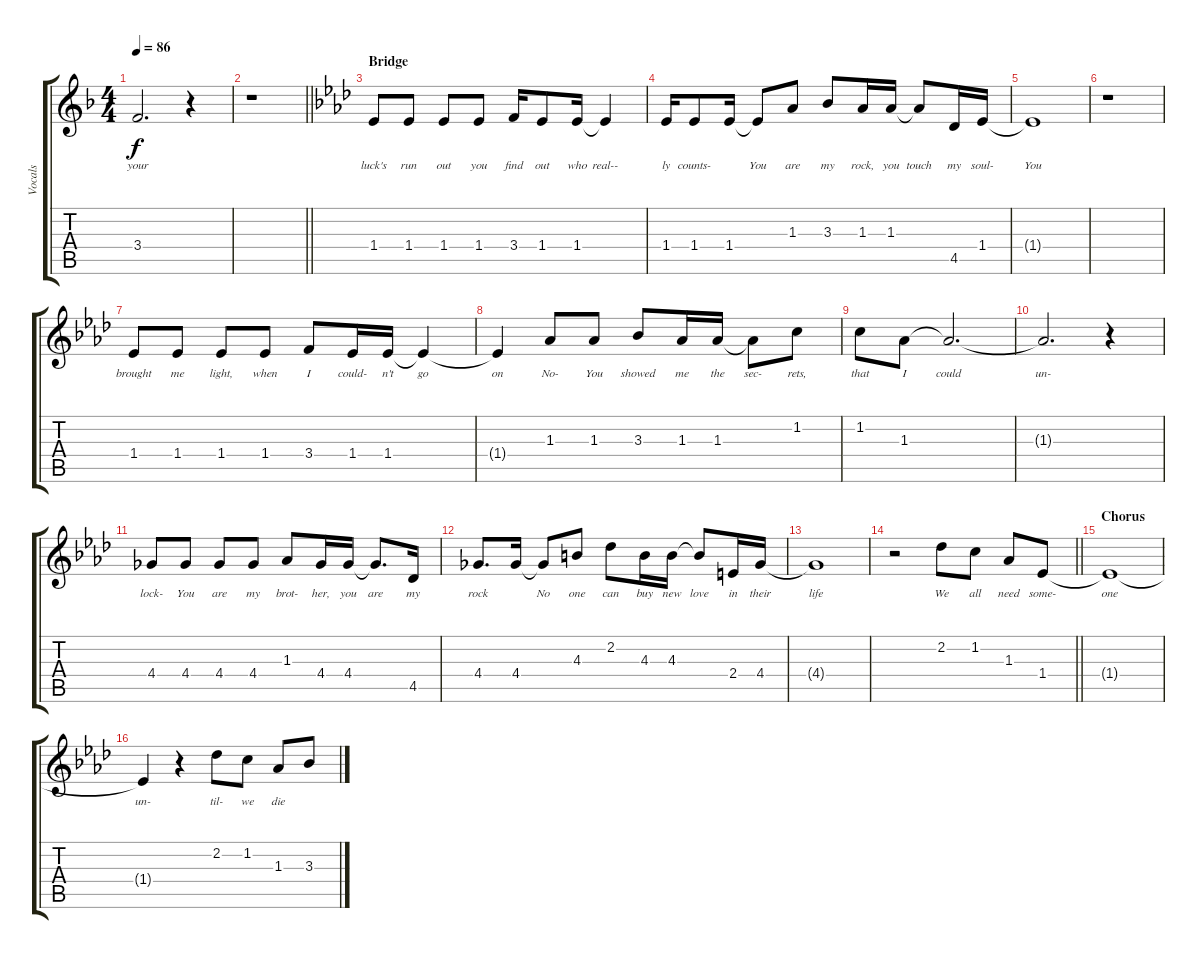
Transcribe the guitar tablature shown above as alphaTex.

\track ("Vocals" "Vocals") {instrument choiraahs}
\staff {score tabs}
\tuning (E5 B4 G4 D4 A3 E3) {hide}
\ts (4 4)
\tempo 86
\clef g2
\ks f
3.4{t}.2{d lyrics (0 "your") lyrics (1 "") lyrics (2 "") lyrics (3 "") lyrics (4 "") dy f} r.4 |
\barLineRight lightlight
r.1 |
\section ("" "Bridge")
\ks ab
1.4.8{lyrics (0 "luck's") lyrics (1 "") lyrics (2 "") lyrics (3 "") lyrics (4 "")} 1.4.8{lyrics (0 "run") lyrics (1 "") lyrics (2 "") lyrics (3 "") lyrics (4 "")} 1.4.8{lyrics (0 "out") lyrics (1 "") lyrics (2 "") lyrics (3 "") lyrics (4 "")} 1.4.8{lyrics (0 "you") lyrics (1 "") lyrics (2 "") lyrics (3 "") lyrics (4 "")} 3.4.16{lyrics (0 "find") lyrics (1 "") lyrics (2 "") lyrics (3 "") lyrics (4 "")} 1.4.8{lyrics (0 "out") lyrics (1 "") lyrics (2 "") lyrics (3 "") lyrics (4 "")} 1.4.16{lyrics (0 "who") lyrics (1 "") lyrics (2 "") lyrics (3 "") lyrics (4 "")} 1.4{t}.4{lyrics (0 "real--") lyrics (1 "") lyrics (2 "") lyrics (3 "") lyrics (4 "")} |
1.4.16{lyrics (0 "ly") lyrics (1 "") lyrics (2 "") lyrics (3 "") lyrics (4 "")} 1.4.8{lyrics (0 "counts-") lyrics (1 "") lyrics (2 "") lyrics (3 "") lyrics (4 "")} 1.4.16{lyrics (0 "") lyrics (1 "") lyrics (2 "") lyrics (3 "") lyrics (4 "")} 1.4{t}.8{lyrics (0 "You") lyrics (1 "") lyrics (2 "") lyrics (3 "") lyrics (4 "")} 1.3.8{lyrics (0 "are") lyrics (1 "") lyrics (2 "") lyrics (3 "") lyrics (4 "")} 3.3.8{lyrics (0 "my") lyrics (1 "") lyrics (2 "") lyrics (3 "") lyrics (4 "")} 1.3.16{lyrics (0 "rock,") lyrics (1 "") lyrics (2 "") lyrics (3 "") lyrics (4 "")} 1.3.16{lyrics (0 "you") lyrics (1 "") lyrics (2 "") lyrics (3 "") lyrics (4 "")} 1.3{t}.8{lyrics (0 "touch") lyrics (1 "") lyrics (2 "") lyrics (3 "") lyrics (4 "")} 4.5.16{lyrics (0 "my") lyrics (1 "") lyrics (2 "") lyrics (3 "") lyrics (4 "")} 1.4.16{lyrics (0 "soul-") lyrics (1 "") lyrics (2 "") lyrics (3 "") lyrics (4 "")} |
1.4{t}.1{lyrics (0 "You") lyrics (1 "") lyrics (2 "") lyrics (3 "") lyrics (4 "")} |
r.1 |
1.4.8{lyrics (0 "brought") lyrics (1 "") lyrics (2 "") lyrics (3 "") lyrics (4 "")} 1.4.8{lyrics (0 "me") lyrics (1 "") lyrics (2 "") lyrics (3 "") lyrics (4 "")} 1.4.8{lyrics (0 "light,") lyrics (1 "") lyrics (2 "") lyrics (3 "") lyrics (4 "")} 1.4.8{lyrics (0 "when") lyrics (1 "") lyrics (2 "") lyrics (3 "") lyrics (4 "")} 3.4.8{lyrics (0 "I") lyrics (1 "") lyrics (2 "") lyrics (3 "") lyrics (4 "")} 1.4.16{lyrics (0 "could-") lyrics (1 "") lyrics (2 "") lyrics (3 "") lyrics (4 "")} 1.4.16{lyrics (0 "n't") lyrics (1 "") lyrics (2 "") lyrics (3 "") lyrics (4 "")} 1.4{t}.4{lyrics (0 "go") lyrics (1 "") lyrics (2 "") lyrics (3 "") lyrics (4 "")} |
1.4{t}.4{lyrics (0 "on") lyrics (1 "") lyrics (2 "") lyrics (3 "") lyrics (4 "")} 1.3.8{lyrics (0 "No-") lyrics (1 "") lyrics (2 "") lyrics (3 "") lyrics (4 "")} 1.3.8{lyrics (0 "You") lyrics (1 "") lyrics (2 "") lyrics (3 "") lyrics (4 "")} 3.3.8{lyrics (0 "showed") lyrics (1 "") lyrics (2 "") lyrics (3 "") lyrics (4 "")} 1.3.16{lyrics (0 "me") lyrics (1 "") lyrics (2 "") lyrics (3 "") lyrics (4 "")} 1.3.16{lyrics (0 "the") lyrics (1 "") lyrics (2 "") lyrics (3 "") lyrics (4 "")} 1.3{t}.8{lyrics (0 "sec-") lyrics (1 "") lyrics (2 "") lyrics (3 "") lyrics (4 "")} 1.2.8{lyrics (0 "rets,") lyrics (1 "") lyrics (2 "") lyrics (3 "") lyrics (4 "")} |
1.2.8{lyrics (0 "that") lyrics (1 "") lyrics (2 "") lyrics (3 "") lyrics (4 "")} 1.3.8{lyrics (0 "I") lyrics (1 "") lyrics (2 "") lyrics (3 "") lyrics (4 "")} 1.3{t}.2{d lyrics (0 "could") lyrics (1 "") lyrics (2 "") lyrics (3 "") lyrics (4 "")} |
1.3{t}.2{d lyrics (0 "un-") lyrics (1 "") lyrics (2 "") lyrics (3 "") lyrics (4 "")} r.4 |
4.4.8{lyrics (0 "lock-") lyrics (1 "") lyrics (2 "") lyrics (3 "") lyrics (4 "")} 4.4.8{lyrics (0 "You") lyrics (1 "") lyrics (2 "") lyrics (3 "") lyrics (4 "")} 4.4.8{lyrics (0 "are") lyrics (1 "") lyrics (2 "") lyrics (3 "") lyrics (4 "")} 4.4.8{lyrics (0 "my") lyrics (1 "") lyrics (2 "") lyrics (3 "") lyrics (4 "")} 1.3.8{lyrics (0 "brot-") lyrics (1 "") lyrics (2 "") lyrics (3 "") lyrics (4 "")} 4.4.16{lyrics (0 "her,") lyrics (1 "") lyrics (2 "") lyrics (3 "") lyrics (4 "")} 4.4.16{lyrics (0 "you") lyrics (1 "") lyrics (2 "") lyrics (3 "") lyrics (4 "")} 4.4{t}.8{d lyrics (0 "are") lyrics (1 "") lyrics (2 "") lyrics (3 "") lyrics (4 "")} 4.5.16{lyrics (0 "my") lyrics (1 "") lyrics (2 "") lyrics (3 "") lyrics (4 "")} |
4.4.8{d lyrics (0 "rock") lyrics (1 "") lyrics (2 "") lyrics (3 "") lyrics (4 "")} 4.4.16{lyrics (0 "") lyrics (1 "") lyrics (2 "") lyrics (3 "") lyrics (4 "")} 4.4{t}.8{lyrics (0 "No") lyrics (1 "") lyrics (2 "") lyrics (3 "") lyrics (4 "")} 4.3.8{lyrics (0 "one") lyrics (1 "") lyrics (2 "") lyrics (3 "") lyrics (4 "")} 2.2.8{lyrics (0 "can") lyrics (1 "") lyrics (2 "") lyrics (3 "") lyrics (4 "")} 4.3.16{lyrics (0 "buy") lyrics (1 "") lyrics (2 "") lyrics (3 "") lyrics (4 "")} 4.3.16{lyrics (0 "new") lyrics (1 "") lyrics (2 "") lyrics (3 "") lyrics (4 "")} 4.3{t}.8{lyrics (0 "love") lyrics (1 "") lyrics (2 "") lyrics (3 "") lyrics (4 "")} 2.4.16{lyrics (0 "in") lyrics (1 "") lyrics (2 "") lyrics (3 "") lyrics (4 "")} 4.4.16{lyrics (0 "their") lyrics (1 "") lyrics (2 "") lyrics (3 "") lyrics (4 "")} |
4.4{t}.1{lyrics (0 "life") lyrics (1 "") lyrics (2 "") lyrics (3 "") lyrics (4 "")} |
\barLineRight lightlight
r.2 2.2.8{lyrics (0 "We") lyrics (1 "") lyrics (2 "") lyrics (3 "") lyrics (4 "")} 1.2.8{lyrics (0 "all") lyrics (1 "") lyrics (2 "") lyrics (3 "") lyrics (4 "")} 1.3.8{lyrics (0 "need") lyrics (1 "") lyrics (2 "") lyrics (3 "") lyrics (4 "")} 1.4.8{lyrics (0 "some-") lyrics (1 "") lyrics (2 "") lyrics (3 "") lyrics (4 "")} |
\section ("" "Chorus")
1.4{t}.1{lyrics (0 "one") lyrics (1 "") lyrics (2 "") lyrics (3 "") lyrics (4 "")} |
1.4{t}.4{lyrics (0 "un-") lyrics (1 "") lyrics (2 "") lyrics (3 "") lyrics (4 "")} r.4 2.2.8{lyrics (0 "til-") lyrics (1 "") lyrics (2 "") lyrics (3 "") lyrics (4 "")} 1.2.8{lyrics (0 "we") lyrics (1 "") lyrics (2 "") lyrics (3 "") lyrics (4 "")} 1.3.8{lyrics (0 "die") lyrics (1 "") lyrics (2 "") lyrics (3 "") lyrics (4 "")} 3.3.8
